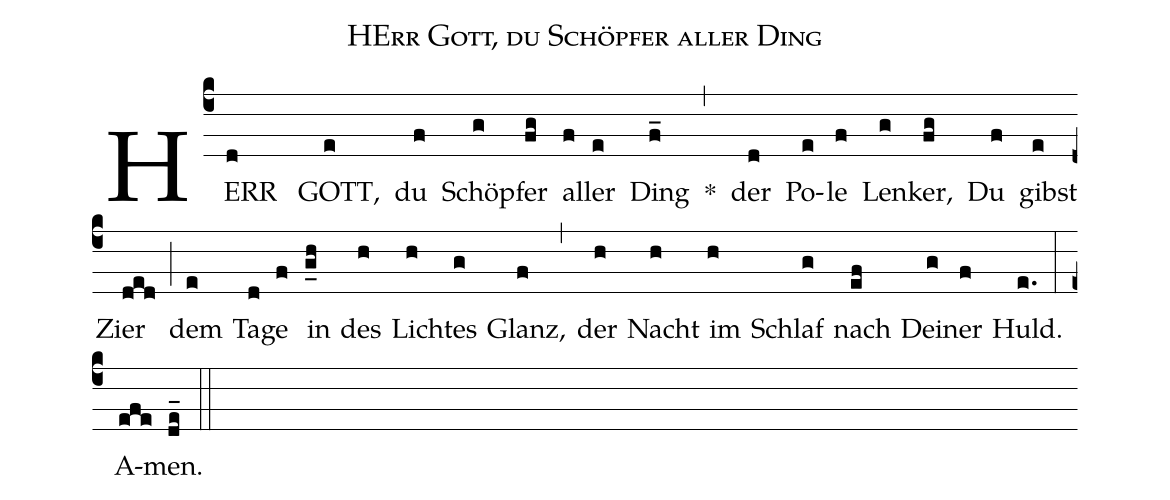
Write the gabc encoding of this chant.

name: HErr Gott, du Schöpfer aller Ding;
%%
(c4) HERR (d) GOTT,(e) du(f) Schöp(g)fer(fg) al(f)ler(e) Ding(f_) *(,) der(d) Po(e)le(f) Len(g)ker,(fg) Du(f) gibst(e) Zier(ded) (;) dem(e) Ta(d)ge(f) in(g_h) des(h) Lich(h)tes(g) Glanz,(f) (,) der(h) Nacht(h) im(h) Schlaf(g) nach(ef) Dei(g)ner(f) Huld.(e.) (:) A(efe)men.(de_) (::)
